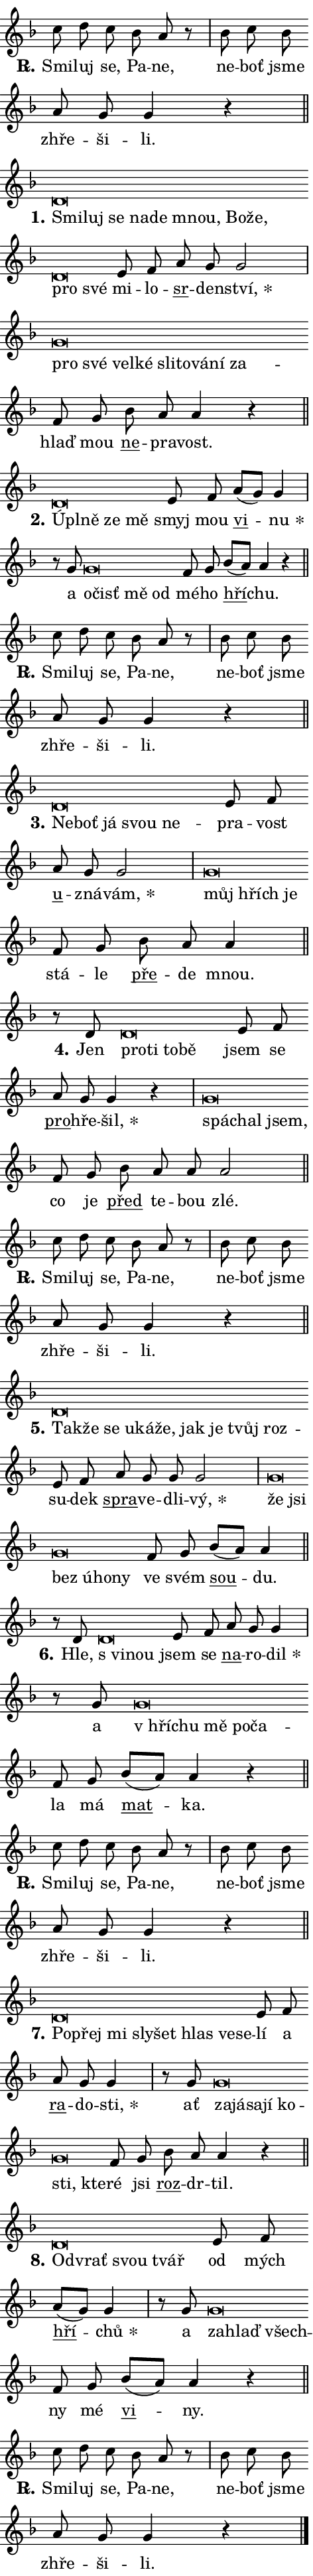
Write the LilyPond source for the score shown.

\version "2.24.0"
\header { tagline = "" }
\paper {
  indent = 0\cm
  top-margin = 0\cm
  right-margin = 0.13\cm % to fit lyric hyphens
  bottom-margin = 0\cm
  left-margin = 0\cm
  paper-width = 8\cm
  page-breaking = #ly:one-page-breaking
  system-system-spacing.basic-distance = #11
  score-system-spacing.basic-distance = #11
  ragged-last = ##f
}


%% Author: Thomas Morley
%% https://lists.gnu.org/archive/html/lilypond-user/2020-05/msg00002.html
#(define (line-position grob)
"Returns position of @var[grob} in current system:
   @code{'start}, if at first time-step
   @code{'end}, if at last time-step
   @code{'middle} otherwise
"
  (let* ((col (ly:item-get-column grob))
         (ln (ly:grob-object col 'left-neighbor))
         (rn (ly:grob-object col 'right-neighbor))
         (col-to-check-left (if (ly:grob? ln) ln col))
         (col-to-check-right (if (ly:grob? rn) rn col))
         (break-dir-left
           (and
             (ly:grob-property col-to-check-left 'non-musical #f)
             (ly:item-break-dir col-to-check-left)))
         (break-dir-right
           (and
             (ly:grob-property col-to-check-right 'non-musical #f)
             (ly:item-break-dir col-to-check-right))))
        (cond ((eqv? 1 break-dir-left) 'start)
              ((eqv? -1 break-dir-right) 'end)
              (else 'middle))))

#(define (tranparent-at-line-position vctor)
  (lambda (grob)
  "Relying on @code{line-position} select the relevant enry from @var{vctor}.
Used to determine transparency,"
    (case (line-position grob)
      ((end) (not (vector-ref vctor 0)))
      ((middle) (not (vector-ref vctor 1)))
      ((start) (not (vector-ref vctor 2))))))

noteHeadBreakVisibility =
#(define-music-function (break-visibility)(vector?)
"Makes @code{NoteHead}s transparent relying on @var{break-visibility}"
#{
  \override NoteHead.transparent =
    #(tranparent-at-line-position break-visibility)
#})

#(define delete-ledgers-for-transparent-note-heads
  (lambda (grob)
    "Reads whether a @code{NoteHead} is transparent.
If so this @code{NoteHead} is removed from @code{'note-heads} from
@var{grob}, which is supposed to be @code{LedgerLineSpanner}.
As a result ledgers are not printed for this @code{NoteHead}"
    (let* ((nhds-array (ly:grob-object grob 'note-heads))
           (nhds-list
             (if (ly:grob-array? nhds-array)
                 (ly:grob-array->list nhds-array)
                 '()))
           ;; Relies on the transparent-property being done before
           ;; Staff.LedgerLineSpanner.after-line-breaking is executed.
           ;; This is fragile ...
           (to-keep
             (remove
               (lambda (nhd)
                 (ly:grob-property nhd 'transparent #f))
               nhds-list)))
      ;; TODO find a better method to iterate over grob-arrays, similiar
      ;; to filter/remove etc for lists
      ;; For now rebuilt from scratch
      (set! (ly:grob-object grob 'note-heads)  '())
      (for-each
        (lambda (nhd)
          (ly:pointer-group-interface::add-grob grob 'note-heads nhd))
        to-keep))))

squashNotes = {
  \override NoteHead.X-extent = #'(-0.2 . 0.2)
  \override NoteHead.Y-extent = #'(-0.75 . 0)
  \override NoteHead.stencil =
    #(lambda (grob)
       (let ((pos (ly:grob-property grob 'staff-position)))
         (begin
           (if (< pos -7) (display "ERROR: Lower brevis then expected\n") (display ""))
           (if (<= pos -6) ly:text-interface::print ly:note-head::print))))
}
unSquashNotes = {
  \revert NoteHead.X-extent
  \revert NoteHead.Y-extent
  \revert NoteHead.stencil
}

hideNotes = \noteHeadBreakVisibility #begin-of-line-visible
unHideNotes = \noteHeadBreakVisibility #all-visible

% work-around for resetting accidentals
% https://lilypond.org/doc/v2.23/Documentation/notation/displaying-rhythms#unmetered-music
cadenzaMeasure = {
  \cadenzaOff
  \partial 1024 s1024
  \cadenzaOn
}

#(define-markup-command (accent layout props text) (markup?)
  "Underline accented syllable"
  (interpret-markup layout props
    #{\markup \override #'(offset . 4.3) \underline { #text }#}))

responsum = \markup \concat {
  "R" \hspace #-1.05 \path #0.1 #'((moveto 0 0.07) (lineto 0.9 0.8)) \hspace #0.05 "."
}

spaceSize = #0.6828661417322834 % exact space size for TeX Gyre Schola

\layout {
  \context {
    \Staff
    \remove "Time_signature_engraver"
    \override LedgerLineSpanner.after-line-breaking = #delete-ledgers-for-transparent-note-heads
  }
  \context {
    \Lyrics {
      \override LyricSpace.minimum-distance = \spaceSize
      \override LyricText.font-name = #"TeX Gyre Schola"
      \override LyricText.font-size = 1
      \override StanzaNumber.font-name = #"TeX Gyre Schola Bold"
      \override StanzaNumber.font-size = 1
    }
  }
  \context {
    \Score 
    \override NoteHead.text =
      #(lambda (grob) 
        (let ((pos (ly:grob-property grob 'staff-position)))
          #{\markup {
            \combine
              \halign #-0.55 \raise #(if (= pos -6) 0 0.5) \override #'(thickness . 2) \draw-line #'(3.2 . 0)
              \musicglyph "noteheads.sM1"
          }#}))
  }
}

% magnetic-lyrics.ily
%
%   written by
%     Jean Abou Samra <jean@abou-samra.fr>
%     Werner Lemberg <wl@gnu.org>
%
%   adapted by
%     Jiri Hon <jiri.hon@gmail.com>
%
% Version 2022-Apr-15

% https://www.mail-archive.com/lilypond-user@gnu.org/msg149350.html

#(define (Left_hyphen_pointer_engraver context)
   "Collect syllable-hyphen-syllable occurrences in lyrics and store
them in properties.  This engraver only looks to the left.  For
example, if the lyrics input is @code{foo -- bar}, it does the
following.

@itemize @bullet
@item
Set the @code{text} property of the @code{LyricHyphen} grob between
@q{foo} and @q{bar} to @code{foo}.

@item
Set the @code{left-hyphen} property of the @code{LyricText} grob with
text @q{foo} to the @code{LyricHyphen} grob between @q{foo} and
@q{bar}.
@end itemize

Use this auxiliary engraver in combination with the
@code{lyric-@/text::@/apply-@/magnetic-@/offset!} hook."
   (let ((hyphen #f)
         (text #f))
     (make-engraver
      (acknowledgers
       ((lyric-syllable-interface engraver grob source-engraver)
        (set! text grob)))
      (end-acknowledgers
       ((lyric-hyphen-interface engraver grob source-engraver)
        ;(when (not (grob::has-interface grob 'lyric-space-interface))
          (set! hyphen grob)));)
      ((stop-translation-timestep engraver)
       (when (and text hyphen)
         (ly:grob-set-object! text 'left-hyphen hyphen))
       (set! text #f)
       (set! hyphen #f)))))

#(define (lyric-text::apply-magnetic-offset! grob)
   "If the space between two syllables is less than the value in
property @code{LyricText@/.details@/.squash-threshold}, move the right
syllable to the left so that it gets concatenated with the left
syllable.

Use this function as a hook for
@code{LyricText@/.after-@/line-@/breaking} if the
@code{Left_@/hyphen_@/pointer_@/engraver} is active."
   (let ((hyphen (ly:grob-object grob 'left-hyphen #f)))
     (when hyphen
       (let ((left-text (ly:spanner-bound hyphen LEFT)))
         (when (grob::has-interface left-text 'lyric-syllable-interface)
           (let* ((common (ly:grob-common-refpoint grob left-text X))
                  (this-x-ext (ly:grob-extent grob common X))
                  (left-x-ext
                   (begin
                     ;; Trigger magnetism for left-text.
                     (ly:grob-property left-text 'after-line-breaking)
                     (ly:grob-extent left-text common X)))
                  ;; `delta` is the gap width between two syllables.
                  (delta (- (interval-start this-x-ext)
                            (interval-end left-x-ext)))
                  (details (ly:grob-property grob 'details))
                  (threshold (assoc-get 'squash-threshold details 0.2)))
             (when (< delta threshold)
               (let* (;; We have to manipulate the input text so that
                      ;; ligatures crossing syllable boundaries are not
                      ;; disabled.  For languages based on the Latin
                      ;; script this is essentially a beautification.
                      ;; However, for non-Western scripts it can be a
                      ;; necessity.
                      (lt (ly:grob-property left-text 'text))
                      (rt (ly:grob-property grob 'text))
                      (is-space (grob::has-interface hyphen 'lyric-space-interface))
                      (space (if is-space " " ""))
                      (extra-delta (if is-space spaceSize 0))
                      ;; Append new syllable.
                      (ltrt-space (if (and (string? lt) (string? rt))
                                (string-append lt space rt)
                                (make-concat-markup (list lt space rt))))
                      ;; Right-align `ltrt` to the right side.
                      (ltrt-space-markup (grob-interpret-markup
                               grob
                               (make-translate-markup
                                (cons (interval-length this-x-ext) 0)
                                (make-right-align-markup ltrt-space)))))
                 (begin
                   ;; Don't print `left-text`.
                   (ly:grob-set-property! left-text 'stencil #f)
                   ;; Set text and stencil (which holds all collected
                   ;; syllables so far) and shift it to the left.
                   (ly:grob-set-property! grob 'text ltrt-space)
                   (ly:grob-set-property! grob 'stencil ltrt-space-markup)
                   (ly:grob-translate-axis! grob (- (- delta extra-delta)) X))))))))))


#(define (lyric-hyphen::displace-bounds-first grob)
   ;; Make very sure this callback isn't triggered too early.
   (let ((left (ly:spanner-bound grob LEFT))
         (right (ly:spanner-bound grob RIGHT)))
     (ly:grob-property left 'after-line-breaking)
     (ly:grob-property right 'after-line-breaking)
     (ly:lyric-hyphen::print grob)))

squashThreshold = #0.4

\layout {
  \context {
    \Lyrics
    \consists #Left_hyphen_pointer_engraver
    \override LyricText.after-line-breaking =
      #lyric-text::apply-magnetic-offset!
    \override LyricHyphen.stencil = #lyric-hyphen::displace-bounds-first
    \override LyricText.details.squash-threshold = \squashThreshold
    \override LyricHyphen.minimum-distance = 0
    \override LyricHyphen.minimum-length = \squashThreshold
  }
}

squashText = \override LyricText.details.squash-threshold = 9999
unSquashText = \override LyricText.details.squash-threshold = \squashThreshold

leftText = \override LyricText.self-alignment-X = #LEFT
unLeftText = \revert LyricText.self-alignment-X

starOffset = #(lambda (grob) 
                (let ((x_offset (ly:self-alignment-interface::aligned-on-x-parent grob)))
                  (if (= x_offset 0) 0 (+ x_offset 1.2))))

star = #(define-music-function (syllable)(string?)
"Append star separator at the end of a syllable"
#{
  \once \override LyricText.X-offset = #starOffset
  \lyricmode { \markup {
    #syllable
    \override #'((font-name . "TeX Gyre Schola Bold")) \hspace #0.2 \lower #0.65 \larger "*"
  } }
#})

starAccent = #(define-music-function (syllable)(string?)
"Append star separator at the end of a syllable and make accent"
#{
  \once \override LyricText.X-offset = #starOffset
  \lyricmode { \markup {
    \accent #syllable
    \override #'((font-name . "TeX Gyre Schola Bold")) \hspace #0.2 \lower #0.65 \larger "*"
  } }
#})

breath = #(define-music-function (syllable)(string?)
"Append breathing indicator at the end of a syllable"
#{
  \lyricmode { \markup { #syllable "+" } }
#})

optionalBreath = #(define-music-function (syllable)(string?)
"Append optional breathing indicator at the end of a syllable"
#{
  \lyricmode { \markup { #syllable "(+)" } }
#})


\score {
    <<
        \new Voice = "melody" { \cadenzaOn \key f \major \relative { c''8 d c bes a r \cadenzaMeasure \bar "|" bes c bes \bar "" a g g4 r \cadenzaMeasure \bar "||" \break } }
        \new Lyrics \lyricsto "melody" { \lyricmode { \set stanza = \responsum
Smi -- luj se, Pa -- ne, ne -- boť jsme zhře -- ši -- li. } }
    >>
    \layout {}
}

\score {
    <<
        \new Voice = "melody" { \cadenzaOn \key f \major \relative { \squashNotes d'\breve*1/16 \hideNotes \breve*1/16 \bar "" \breve*1/16 \bar "" \breve*1/16 \bar "" \breve*1/16 \bar "" \breve*1/16 \bar "" \breve*1/16 \bar "" \breve*1/16 \bar "" \breve*1/16 \breve*1/16 \bar "" \unHideNotes \unSquashNotes e8 f \bar "" a g g2 \cadenzaMeasure \bar "|" \squashNotes g\breve*1/16 \hideNotes \breve*1/16 \bar "" \breve*1/16 \bar "" \breve*1/16 \bar "" \breve*1/16 \bar "" \breve*1/16 \bar "" \breve*1/16 \bar "" \breve*1/16 \breve*1/16 \bar "" \unHideNotes \unSquashNotes f8 g \bar "" bes a a4 r \cadenzaMeasure \bar "||" \break } }
        \new Lyrics \lyricsto "melody" { \lyricmode { \set stanza = "1."
\leftText Smi -- \squashText luj se na -- de mnou, Bo -- že, pro své \unLeftText \unSquashText mi -- lo -- \markup \accent sr -- den -- \star ství, \leftText pro \squashText své vel -- ké sli -- to -- vá -- ní za -- \unLeftText \unSquashText hlaď mou \markup \accent ne -- pra -- vost. } }
    >>
    \layout {}
}

\score {
    <<
        \new Voice = "melody" { \cadenzaOn \key f \major \relative { \squashNotes d'\breve*1/16 \hideNotes \breve*1/16 \bar "" \breve*1/16 \breve*1/16 \bar "" \unHideNotes \unSquashNotes e8 f \bar "" a[( g)] g4 \cadenzaMeasure \bar "|" r8 g8 \squashNotes g\breve*1/16 \hideNotes \breve*1/16 \bar "" \breve*1/16 \breve*1/16 \bar "" \unHideNotes \unSquashNotes f8 g \bar "" bes[( a)] a4 r \cadenzaMeasure \bar "||" \break } }
        \new Lyrics \lyricsto "melody" { \lyricmode { \set stanza = "2."
\leftText Úpl -- \squashText ně ze mě \unLeftText \unSquashText smyj mou \markup \accent vi -- \star nu a \leftText o -- \squashText čisť mě od \unLeftText \unSquashText mé -- ho \markup \accent hří -- chu. } }
    >>
    \layout {}
}

\score {
    <<
        \new Voice = "melody" { \cadenzaOn \key f \major \relative { c''8 d c bes a r \cadenzaMeasure \bar "|" bes c bes \bar "" a g g4 r \cadenzaMeasure \bar "||" \break } }
        \new Lyrics \lyricsto "melody" { \lyricmode { \set stanza = \responsum
Smi -- luj se, Pa -- ne, ne -- boť jsme zhře -- ši -- li. } }
    >>
    \layout {}
}

\score {
    <<
        \new Voice = "melody" { \cadenzaOn \key f \major \relative { \squashNotes d'\breve*1/16 \hideNotes \breve*1/16 \bar "" \breve*1/16 \bar "" \breve*1/16 \breve*1/16 \bar "" \unHideNotes \unSquashNotes e8 f \bar "" a g g2 \cadenzaMeasure \bar "|" \squashNotes g\breve*1/16 \hideNotes \breve*1/16 \breve*1/16 \bar "" \unHideNotes \unSquashNotes f8 g \bar "" bes a a4 \cadenzaMeasure \bar "||" \break } }
        \new Lyrics \lyricsto "melody" { \lyricmode { \set stanza = "3."
\leftText Ne -- \squashText boť já svou ne -- \unLeftText \unSquashText pra -- vost \markup \accent u -- zná -- \star vám, \leftText můj \squashText hřích je \unLeftText \unSquashText stá -- le \markup \accent pře -- de mnou. } }
    >>
    \layout {}
}

\score {
    <<
        \new Voice = "melody" { \cadenzaOn \key f \major \relative { r8 d'8 \squashNotes d\breve*1/16 \hideNotes \breve*1/16 \bar "" \breve*1/16 \breve*1/16 \bar "" \unHideNotes \unSquashNotes e8 f \bar "" a g g4 r \cadenzaMeasure \bar "|" \squashNotes g\breve*1/16 \hideNotes \breve*1/16 \breve*1/16 \bar "" \unHideNotes \unSquashNotes f8 g \bar "" bes a a a2 \cadenzaMeasure \bar "||" \break } }
        \new Lyrics \lyricsto "melody" { \lyricmode { \set stanza = "4."
Jen \leftText pro -- \squashText ti to -- bě \unLeftText \unSquashText jsem se \markup \accent pro -- hře -- \star šil, \leftText spá -- \squashText chal jsem, \unLeftText \unSquashText co je \markup \accent před te -- bou zlé. } }
    >>
    \layout {}
}

\score {
    <<
        \new Voice = "melody" { \cadenzaOn \key f \major \relative { c''8 d c bes a r \cadenzaMeasure \bar "|" bes c bes \bar "" a g g4 r \cadenzaMeasure \bar "||" \break } }
        \new Lyrics \lyricsto "melody" { \lyricmode { \set stanza = \responsum
Smi -- luj se, Pa -- ne, ne -- boť jsme zhře -- ši -- li. } }
    >>
    \layout {}
}

\score {
    <<
        \new Voice = "melody" { \cadenzaOn \key f \major \relative { \squashNotes d'\breve*1/16 \hideNotes \breve*1/16 \bar "" \breve*1/16 \bar "" \breve*1/16 \bar "" \breve*1/16 \bar "" \breve*1/16 \bar "" \breve*1/16 \bar "" \breve*1/16 \bar "" \breve*1/16 \breve*1/16 \bar "" \unHideNotes \unSquashNotes e8 f \bar "" a g g g2 \cadenzaMeasure \bar "|" \squashNotes g\breve*1/16 \hideNotes \breve*1/16 \bar "" \breve*1/16 \bar "" \breve*1/16 \bar "" \breve*1/16 \breve*1/16 \bar "" \unHideNotes \unSquashNotes f8 g \bar "" bes[( a)] a4 \cadenzaMeasure \bar "||" \break } }
        \new Lyrics \lyricsto "melody" { \lyricmode { \set stanza = "5."
\leftText Tak -- \squashText že se u -- ká -- že, jak je tvůj roz -- \unLeftText \unSquashText su -- dek \markup \accent spra -- ve -- dli -- \star vý, \leftText že \squashText jsi bez ú -- ho -- ny \unLeftText \unSquashText ve svém \markup \accent sou -- du. } }
    >>
    \layout {}
}

\score {
    <<
        \new Voice = "melody" { \cadenzaOn \key f \major \relative { r8 d'8 \squashNotes d\breve*1/16 \hideNotes \breve*1/16 \bar "" \unHideNotes \unSquashNotes e8 f \bar "" a g g4 \cadenzaMeasure \bar "|" r8 g8 \squashNotes g\breve*1/16 \hideNotes \breve*1/16 \bar "" \breve*1/16 \bar "" \breve*1/16 \breve*1/16 \bar "" \unHideNotes \unSquashNotes f8 g \bar "" bes[( a)] a4 r \cadenzaMeasure \bar "||" \break } }
        \new Lyrics \lyricsto "melody" { \lyricmode { \set stanza = "6."
Hle, \leftText "s vi" -- \squashText nou \unLeftText \unSquashText jsem se \markup \accent na -- ro -- \star dil a \leftText "v hří" -- \squashText chu mě po -- ča -- \unLeftText \unSquashText la má \markup \accent mat -- ka. } }
    >>
    \layout {}
}

\score {
    <<
        \new Voice = "melody" { \cadenzaOn \key f \major \relative { c''8 d c bes a r \cadenzaMeasure \bar "|" bes c bes \bar "" a g g4 r \cadenzaMeasure \bar "||" \break } }
        \new Lyrics \lyricsto "melody" { \lyricmode { \set stanza = \responsum
Smi -- luj se, Pa -- ne, ne -- boť jsme zhře -- ši -- li. } }
    >>
    \layout {}
}

\score {
    <<
        \new Voice = "melody" { \cadenzaOn \key f \major \relative { \squashNotes d'\breve*1/16 \hideNotes \breve*1/16 \bar "" \breve*1/16 \bar "" \breve*1/16 \bar "" \breve*1/16 \bar "" \breve*1/16 \bar "" \breve*1/16 \breve*1/16 \bar "" \unHideNotes \unSquashNotes e8 f \bar "" a g g4 \cadenzaMeasure \bar "|" r8 g8 \squashNotes g\breve*1/16 \hideNotes \breve*1/16 \bar "" \breve*1/16 \bar "" \breve*1/16 \bar "" \breve*1/16 \bar "" \breve*1/16 \breve*1/16 \bar "" \unHideNotes \unSquashNotes f8 g \bar "" bes a a4 r \cadenzaMeasure \bar "||" \break } }
        \new Lyrics \lyricsto "melody" { \lyricmode { \set stanza = "7."
\leftText Po -- \squashText přej mi sly -- šet hlas ve -- se -- \unLeftText \unSquashText lí a \markup \accent ra -- do -- \star sti, ať \leftText za -- \squashText já -- sa -- jí ko -- sti, kte -- \unLeftText \unSquashText ré jsi \markup \accent roz -- dr -- til. } }
    >>
    \layout {}
}

\score {
    <<
        \new Voice = "melody" { \cadenzaOn \key f \major \relative { \squashNotes d'\breve*1/16 \hideNotes \breve*1/16 \bar "" \breve*1/16 \breve*1/16 \bar "" \unHideNotes \unSquashNotes e8 f \bar "" a[( g)] g4 \cadenzaMeasure \bar "|" r8 g8 \squashNotes g\breve*1/16 \hideNotes \breve*1/16 \breve*1/16 \bar "" \unHideNotes \unSquashNotes f8 g \bar "" bes[( a)] a4 r \cadenzaMeasure \bar "||" \break } }
        \new Lyrics \lyricsto "melody" { \lyricmode { \set stanza = "8."
\leftText Od -- \squashText vrať svou tvář \unLeftText \unSquashText od mých \markup \accent hří -- \star chů a \leftText za -- \squashText hlaď všech -- \unLeftText \unSquashText ny mé \markup \accent vi -- ny. } }
    >>
    \layout {}
}

\score {
    <<
        \new Voice = "melody" { \cadenzaOn \key f \major \relative { c''8 d c bes a r \cadenzaMeasure \bar "|" bes c bes \bar "" a g g4 r \cadenzaMeasure \bar "||" \break } \bar "|." }
        \new Lyrics \lyricsto "melody" { \lyricmode { \set stanza = \responsum
Smi -- luj se, Pa -- ne, ne -- boť jsme zhře -- ši -- li. } }
    >>
    \layout {}
}
